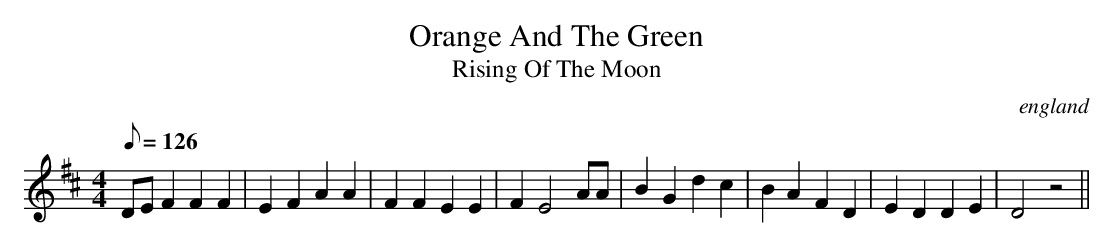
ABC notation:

X:1
T:Orange And The Green
T:Rising Of The Moon
O:england
M:4/4
Q:126
K:D
DE F2 F2 F2| E2 F2 A2 A2| F2 F2 E2 E2| F2 E4 AA|\
B2 G2 d2 c2| B2 A2 F2 D2| E2 D2 D2 E2| D4 z4||
